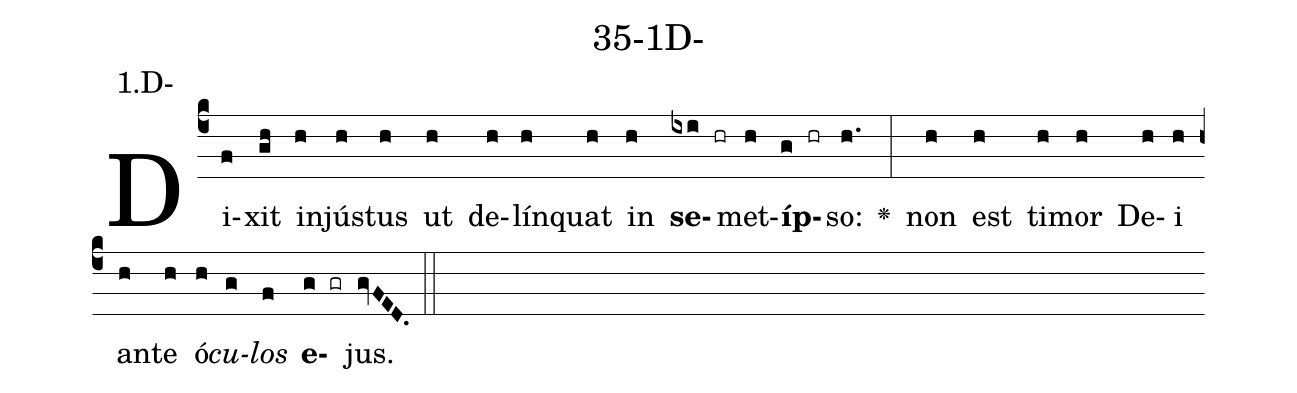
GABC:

name: 35-1D-;
annotation: 1.D-;
%%
(c4)Di(f)xit(gh) in(h)jús(h)tus(h) ut(h) de(h)lín(h)quat(h) in(h) <b>se</b>(ixi hr)met(h)<b>íp</b>(g hr)so:(h.) <v>\greheightstar</v>(:) non(h) est(h) ti(h)mor(h) De(h)i(h) an(h)te(h) ó(h)<i>cu</i>(g)<i>los</i>(f) <b>e</b>(g gr)jus.(gvFED.) (::)


%E(h) u(h) o(g) u(f) a(g) e.(gvFED.) (::)
